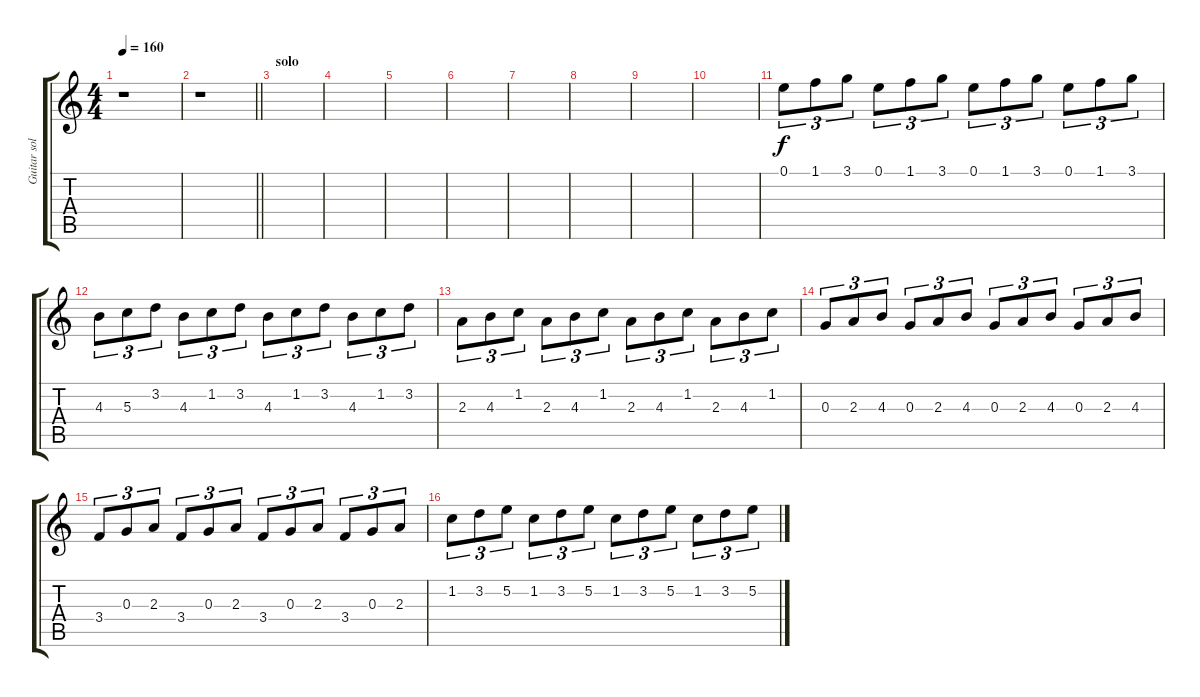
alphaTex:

\track ("Guitar solo 1" "Guitar sol") {instrument distortionguitar}
\staff {score tabs}
\tuning (E4 B3 G3 D3 A2 E2) {hide}
\ts (4 4)
\tempo 160
\clef g2
\ks c
r.1{dy f} |
\barLineRight lightlight
r.1 |
\section ("" "solo")
|
|
|
|
|
|
|
|
0.1.8{tu (3 2)} 1.1.8{tu (3 2)} 3.1.8{tu (3 2)} 0.1.8{tu (3 2)} 1.1.8{tu (3 2)} 3.1.8{tu (3 2)} 0.1.8{tu (3 2)} 1.1.8{tu (3 2)} 3.1.8{tu (3 2)} 0.1.8{tu (3 2)} 1.1.8{tu (3 2)} 3.1.8{tu (3 2)} |
4.3.8{tu (3 2)} 5.3.8{tu (3 2)} 3.2.8{tu (3 2)} 4.3.8{tu (3 2)} 1.2.8{tu (3 2)} 3.2.8{tu (3 2)} 4.3.8{tu (3 2)} 1.2.8{tu (3 2)} 3.2.8{tu (3 2)} 4.3.8{tu (3 2)} 1.2.8{tu (3 2)} 3.2.8{tu (3 2)} |
2.3.8{tu (3 2)} 4.3.8{tu (3 2)} 1.2.8{tu (3 2)} 2.3.8{tu (3 2)} 4.3.8{tu (3 2)} 1.2.8{tu (3 2)} 2.3.8{tu (3 2)} 4.3.8{tu (3 2)} 1.2.8{tu (3 2)} 2.3.8{tu (3 2)} 4.3.8{tu (3 2)} 1.2.8{tu (3 2)} |
0.3.8{tu (3 2)} 2.3.8{tu (3 2)} 4.3.8{tu (3 2)} 0.3.8{tu (3 2)} 2.3.8{tu (3 2)} 4.3.8{tu (3 2)} 0.3.8{tu (3 2)} 2.3.8{tu (3 2)} 4.3.8{tu (3 2)} 0.3.8{tu (3 2)} 2.3.8{tu (3 2)} 4.3.8{tu (3 2)} |
3.4.8{tu (3 2)} 0.3.8{tu (3 2)} 2.3.8{tu (3 2)} 3.4.8{tu (3 2)} 0.3.8{tu (3 2)} 2.3.8{tu (3 2)} 3.4.8{tu (3 2)} 0.3.8{tu (3 2)} 2.3.8{tu (3 2)} 3.4.8{tu (3 2)} 0.3.8{tu (3 2)} 2.3.8{tu (3 2)} |
1.2.8{tu (3 2)} 3.2.8{tu (3 2)} 5.2.8{tu (3 2)} 1.2.8{tu (3 2)} 3.2.8{tu (3 2)} 5.2.8{tu (3 2)} 1.2.8{tu (3 2)} 3.2.8{tu (3 2)} 5.2.8{tu (3 2)} 1.2.8{tu (3 2)} 3.2.8{tu (3 2)} 5.2.8{tu (3 2)}
